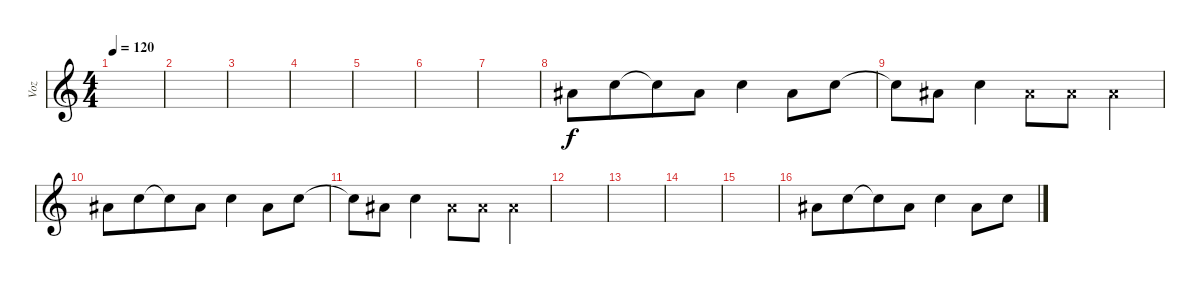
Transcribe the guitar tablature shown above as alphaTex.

\track ("Voz" "Voz") {instrument acousticguitarsteel}
\staff {score}
\tuning (E4 B3 G3 D3 A2 E2) {hide}
\ts (4 4)
\tempo 120
\clef g2
\ks c
|
|
|
|
|
|
|
3.3.8{beam merge} 5.3.8{beam merge} 5.3{t}.8{beam merge} 3.3.8{beam merge} 5.3.4 3.3.8 5.3.8 |
5.3{t}.8 3.3.8{beam merge} 5.3.4{beam merge} 3.3{x}.8{beam merge} 3.3{x}.8{beam merge} 3.3{x}.4 |
3.3.8{beam merge} 5.3.8{beam merge} 5.3{t}.8{beam merge} 3.3.8{beam merge} 5.3.4 3.3.8 5.3.8 |
5.3{t}.8 3.3.8{beam merge} 5.3.4{beam merge} 3.3{x}.8{beam merge} 3.3{x}.8{beam merge} 3.3{x}.4 |
|
|
|
|
3.3.8{beam merge} 5.3.8{beam merge} 5.3{t}.8{beam merge} 3.3.8{beam merge} 5.3.4 3.3.8 5.3.8
